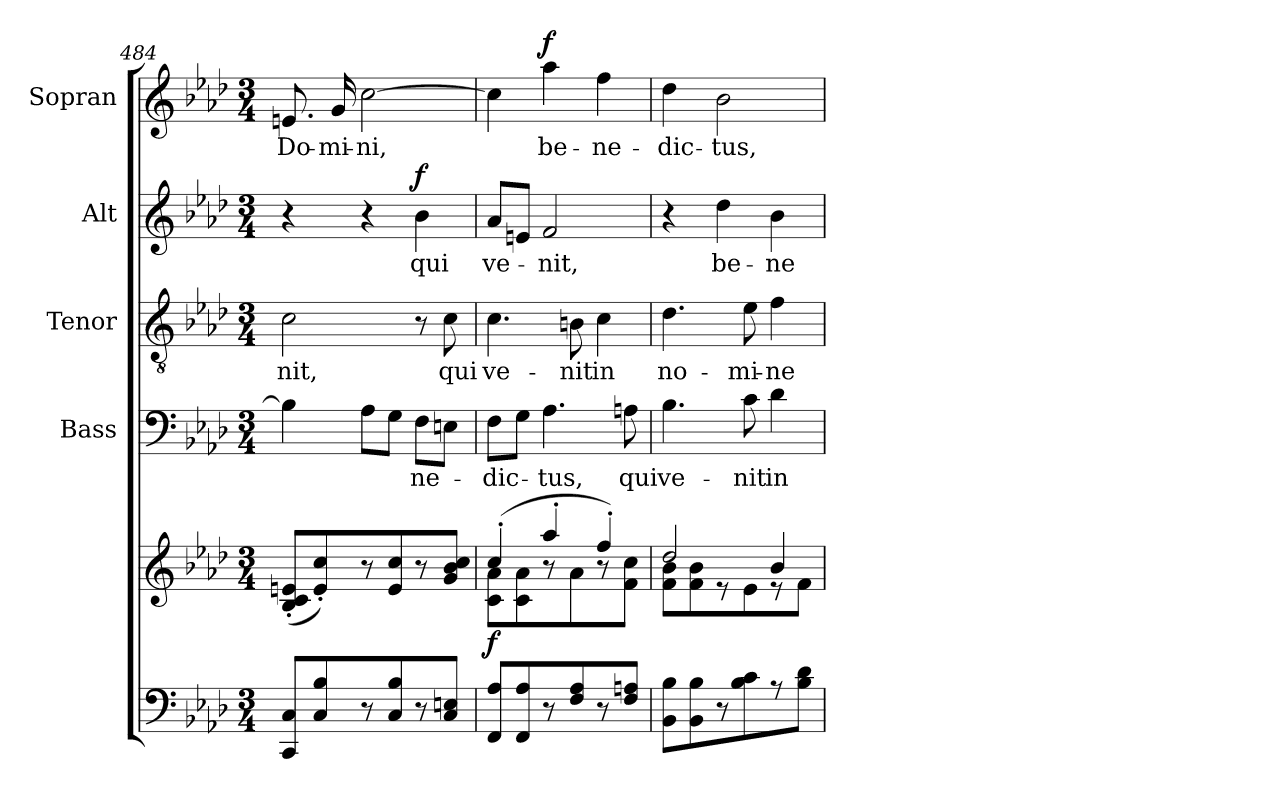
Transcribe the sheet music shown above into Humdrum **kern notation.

**kern	**kern	**dynam	**kern	**text	**kern	**text	**kern	**text	**dynam	**kern	**text	**dynam
*part5	*part5	*part5	*part4	*part4	*part3	*part3	*part2	*part2	*part2	*part1	*part1	*part1
*staff6	*staff5	*staff5/6	*staff4	*staff4	*staff3	*staff3	*staff2	*staff2	*staff2	*staff1	*staff1	*staff1
*	*	*	*I"Bass	*	*I"Tenor	*	*I"Alt	*	*	*I"Sopran	*	*
*	*	*	*I'B.	*	*I'T.	*	*I'A.	*	*	*I'S.	*	*
*clefF4	*clefG2	*	*clefF4	*	*clefGv2	*	*clefG2	*	*	*clefG2	*	*
*k[b-e-a-d-]	*k[b-e-a-d-]	*	*k[b-e-a-d-]	*	*k[b-e-a-d-]	*	*k[b-e-a-d-]	*	*	*k[b-e-a-d-]	*	*
*A-:	*A-:	*	*A-:	*	*A-:	*	*A-:	*	*	*A-:	*	*
*M3/4	*M3/4	*	*M3/4	*	*M3/4	*	*M3/4	*	*	*M3/4	*	*
=484	=484	=484	=484	=484	=484	=484	=484	=484	=484	=484	=484	=484
!	!	!	!	!	!	!LO:LY:b	!	!	!	!	!LO:LY:b	!
8CC/ 8C/L	(<8B-/'< 8c/'< 8en/'<L	.	4B-\]	.	2c\	-nit,	4r	.	.	8.en/	Do-	.
8C/ 8B-/	8e/'< 8cc/'<)	.	.	.	.	.	.	.	.	.	.	.
!	!	!	!	!	!	!	!	!	!	!	!LO:LY:b	!
.	.	.	.	.	.	.	.	.	.	16g/	-mi-	.
!	!	!	!	!	!	!	!	!	!	!	!LO:LY:b	!
8r	8r	.	8A-\L	.	.	.	4r	.	.	[2cc\	-ni,	.
8C/ 8B-/	8e/ 8cc/	.	8G\J	.	.	.	.	.	.	.	.	.
!	!	!	!	!LO:LY:b	!	!	!	!LO:LY:b	!LO:DY:a	!	!	!
8r	8r	.	8F\L	-ne-	8r	.	4b-\	qui	f	.	.	.
!	!	!	!	!	!	!LO:LY:b	!	!	!	!	!	!
8C/ 8En/J	8g/ 8b-/ 8cc/J	.	8En\J	.	8c\	qui	.	.	.	.	.	.
=485	=485	=485	=485	=485	=485	=485	=485	=485	=485	=485	=485	=485
*	*^	*	*	*	*	*	*	*	*	*	*	*
!	!	!	!LO:DY:b	!	!LO:LY:b	!	!LO:LY:b	!	!LO:LY:b	!	!	!	!
8FF/ 8A-/L	(>4cc'>/	8c\ 8a-\L	f	8F\L	-dic-	4.c\	ve-	8a-/L	ve-	.	4cc\]	.	.
8FF/ 8A-/	.	8c\ 8a-\	.	8G\J	.	.	.	8en/J	.	.	.	.	.
!	!	!	!	!	!LO:LY:b	!	!	!	!LO:LY:b	!	!	!LO:LY:b	!LO:DY:a
8r	4aa-'>/	8ra	.	4.A-\	-tus,	.	.	2f/	-nit,	.	4aa-\	be-	f
!	!	!	!	!	!	!	!LO:LY:b	!	!	!	!	!	!
8F/ 8A-/	.	8a-\	.	.	.	8Bn\	-nit	.	.	.	.	.	.
!	!	!	!	!	!	!	!LO:LY:b	!	!	!	!	!LO:LY:b	!
8r	4ff'>/)	8ra	.	.	.	4c\	in	.	.	.	4ff\	-ne-	.
!	!	!	!	!	!LO:LY:b	!	!	!	!	!	!	!	!
8F/ 8An/J	.	8f\ 8cc\J	.	8An\	qui	.	.	.	.	.	.	.	.
=486	=486	=486	=486	=486	=486	=486	=486	=486	=486	=486	=486	=486	=486
!	!	!	!	!	!LO:LY:b	!	!LO:LY:b	!	!	!	!	!LO:LY:b	!
8BB-\ 8B-\L	2dd-/	8f\ 8b-\L	.	4.B-\	ve-	4.d-\	no-	4r	.	.	4dd-\	-dic-	.
8BB-\ 8B-\	.	8f\ 8b-\	.	.	.	.	.	.	.	.	.	.	.
!	!	!	!	!	!	!	!	!	!LO:LY:b	!	!	!LO:LY:b	!
8r	.	8re	.	.	.	.	.	4dd-\	be-	.	2b-\	-tus,	.
!	!	!	!	!	!LO:LY:b	!	!LO:LY:b	!	!	!	!	!	!
8B-\ 8c\	.	8e-\	.	8c\	-nit	8e-\	-mi-	.	.	.	.	.	.
!	!	!	!	!	!LO:LY:b	!	!LO:LY:b	!	!LO:LY:b	!	!	!	!
8r	4b-/	8re	.	4d-\	in	4f\	-ne	4b-\	-ne-	.	.	.	.
8B-\ 8d-\J	.	8f\J	.	.	.	.	.	.	.	.	.	.	.
*	*v	*v	*	*	*	*	*	*	*	*	*	*	*
=	=	=	=	=	=	=	=	=	=	=	=	=
*-	*-	*-	*-	*-	*-	*-	*-	*-	*-	*-	*-	*-
